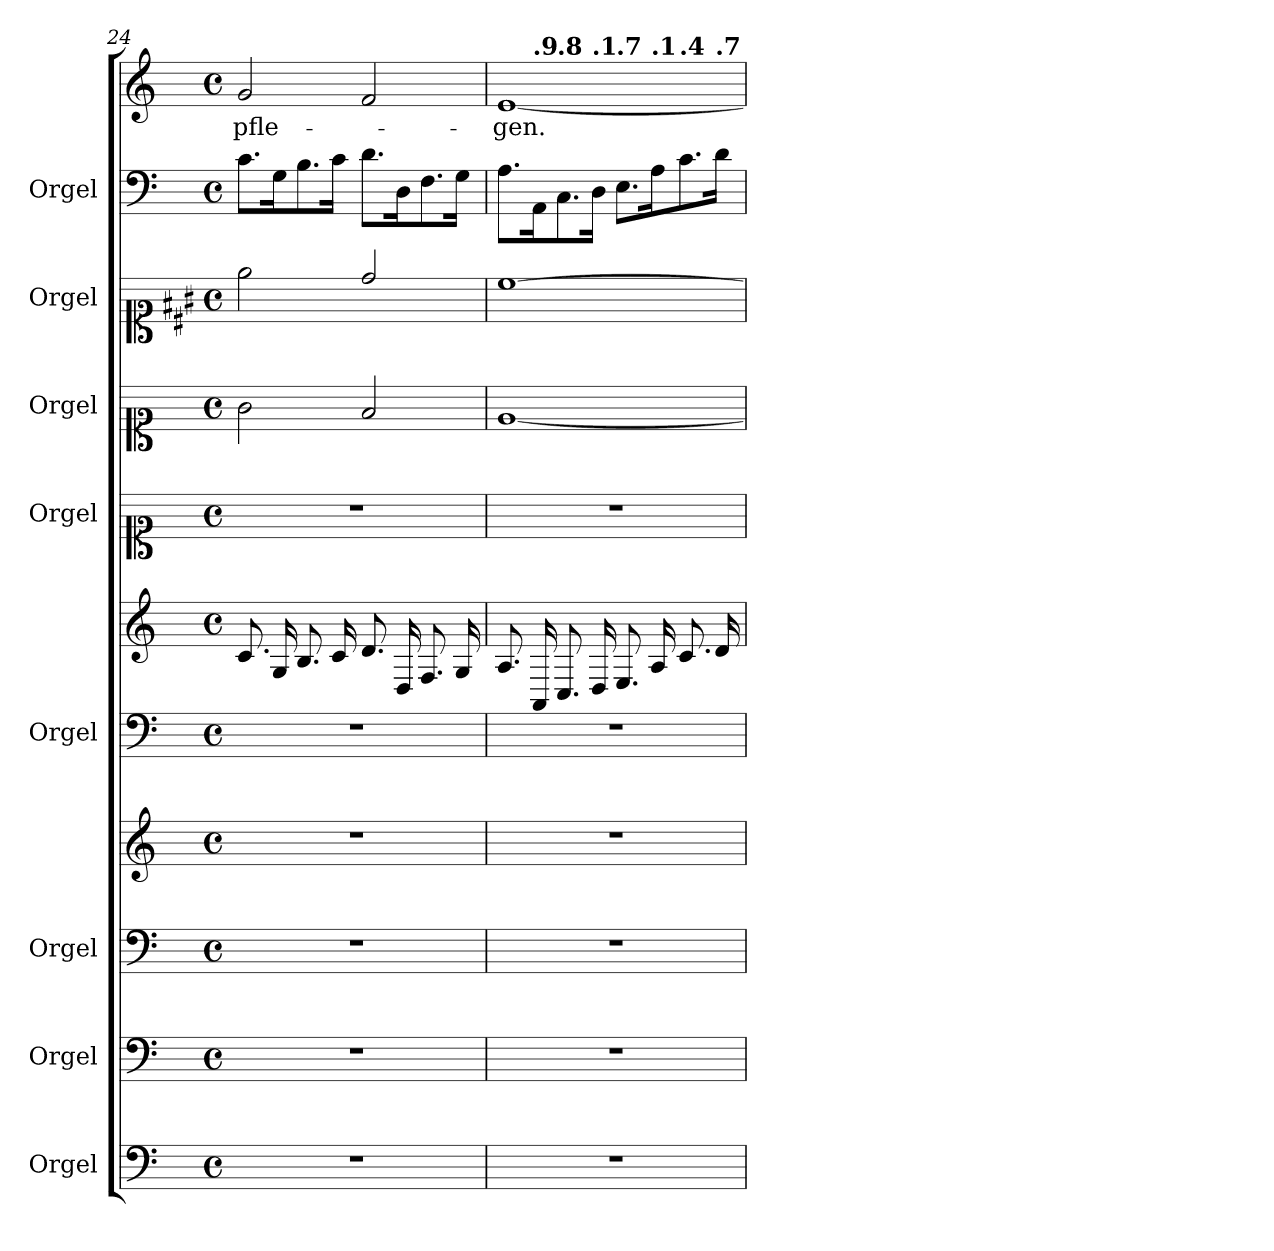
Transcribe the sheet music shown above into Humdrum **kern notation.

**kern	**kern	**kern	**kern	**kern	**kern	**kern	**kern	**kern	**kern	**kern	**text
*part8	*part7	*part6	*part6	*part5	*part5	*part4	*part3	*part2	*part1	*part1	*part1
*staff11	*staff10	*staff9	*staff8	*staff7	*staff6	*staff5	*staff4	*staff3	*staff2	*staff1	*staff1
*I"Orgel	*I"Orgel	*I"Orgel	*	*I"Orgel	*	*I"Orgel	*I"Orgel	*I"Orgel	*I"Orgel	*	*
*clefF4	*clefF4	*clefF4	*clefG2	*clefF4	*clefG2	*clefC1	*clefC1	*clefC1	*clefF4	*clefG2	*
*	*	*	*	*	*	*	*	*ITrd5c9	*	*	*
*k[]	*k[]	*k[]	*k[]	*k[]	*k[]	*k[]	*k[]	*k[]	*k[]	*k[]	*
*M4/4	*M4/4	*M4/4	*M4/4	*M4/4	*M4/4	*M4/4	*M4/4	*M4/4	*M4/4	*M4/4	*
*met(c)	*met(c)	*met(c)	*met(c)	*met(c)	*met(c)	*met(c)	*met(c)	*met(c)	*met(c)	*met(c)	*
=24	=24	=24	=24	=24	=24	=24	=24	=24	=24	=24	=24
!	!	!	!	!	!	!	!	!	!	!	!LO:LY:b
1r	1r	1r	1r	1r	8.c/	1r	2g\	2g\	8.c\L	2g/	pfle-
.	.	.	.	.	16G/	.	.	.	16G\K	.	.
.	.	.	.	.	8.B/	.	.	.	8.B\	.	.
.	.	.	.	.	16c/	.	.	.	16c\Jk	.	.
.	.	.	.	.	8.d/	.	2f/	2f/	8.d\L	2f/	.
.	.	.	.	.	16D/	.	.	.	16D\K	.	.
.	.	.	.	.	8.F/	.	.	.	8.F\	.	.
.	.	.	.	.	16G/	.	.	.	16G\Jk	.	.
=25	=25	=25	=25	=25	=25	=25	=25	=25	=25	=25	=25
*	*	*	*	*	*	*	*	*	*	*MM114	*
!	!	!	!	!	!	!	!	!	!	!	!LO:LY:b
*	*	*	*	*	*	*	*	*	*	*^	*
*	*	*	*	*	*	*	*	*	*	*	*^	*
*	*	*	*	*	*	*	*	*	*	*	*	*^	*
*	*	*	*	*	*	*	*	*	*	*	*	*	*^	*
*	*	*	*	*	*	*	*	*	*	*	*	*	*	*^	*
1r	1r	1r	1r	1r	8.A/	1r	[1e	[1e	8.A\L	[1e	8.ryy	4ryy	4..ryy	2ryy	2.ryy	-gen.
*	*	*	*	*	*	*	*	*	*	*MM113	*	*	*	*	*	*
!	!	!	!	!	!	!	!	!	!	!	!LO:TX:a:B:t=.9	!	!	!	!	!
.	.	.	.	.	16AA/	.	.	.	16AA\K	.	2ryy	.	.	.	.	.
*	*	*	*	*	*	*	*	*	*	*MM113	*	*	*	*	*	*
!	!	!	!	!	!	!	!	!	!	!	!	!LO:TX:a:B:t=.8	!	!	!	!
.	.	.	.	.	8.C/	.	.	.	8.C\	.	.	2.ryy	.	.	.	.
*	*	*	*	*	*	*	*	*	*	*MM113	*	*	*	*	*	*
!	!	!	!	!	!	!	!	!	!	!	!	!	!LO:TX:a:B:t=.1	!	!	!
.	.	.	.	.	16D/	.	.	.	16D\Jk	.	.	.	2ryy	.	.	.
*	*	*	*	*	*	*	*	*	*	*MM112	*	*	*	*	*	*
!	!	!	!	!	!	!	!	!	!	!	!	!	!	!LO:TX:a:B:t=.7	!	!
.	.	.	.	.	8.E/	.	.	.	8.E\L	.	.	.	.	2ryy	.	.
*	*	*	*	*	*	*	*	*	*	*MM111	*	*	*	*	*	*
!	!	!	!	!	!	!	!	!	!	!	!LO:TX:a:B:t=.1	!	!	!	!	!
.	.	.	.	.	16A/	.	.	.	16A\K	.	4ryy	.	.	.	.	.
*	*	*	*	*	*	*	*	*	*	*MM110	*	*	*	*	*	*
!	!	!	!	!	!	!	!	!	!	!	!	!	!	!	!LO:TX:a:B:t=.4	!
.	.	.	.	.	8.c/	.	.	.	8.c\	.	.	.	.	.	4ryy	.
*	*	*	*	*	*	*	*	*	*	*MM107	*	*	*	*	*	*
!	!	!	!	!	!	!	!	!	!	!	!LO:TX:a:B:t=.7	!	!	!	!	!
.	.	.	.	.	16d/	.	.	.	16d\Jk	.	16ryy	.	16ryy	.	.	.
*	*	*	*	*	*	*	*	*	*	*v	*v	*v	*v	*v	*v	*
=	=	=	=	=	=	=	=	=	=	=	=
*-	*-	*-	*-	*-	*-	*-	*-	*-	*-	*-	*-
